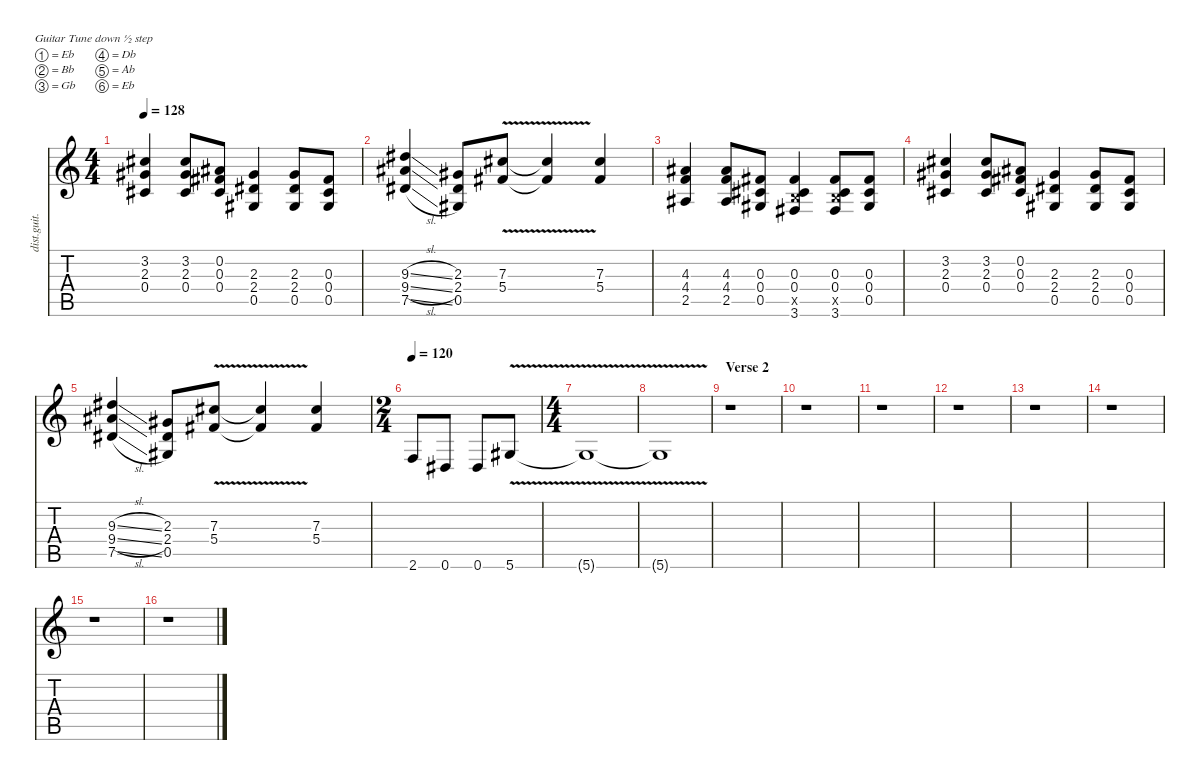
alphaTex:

\defaultSystemsLayout 4
\hideDynamics
\bracketExtendMode nobrackets
\otherSystemsTrackNameOrientation horizontal
\track ("James Iha (Distorted Lead)" "dist.guit.") {instrument distortionguitar}
\staff {score tabs}
\tuning (Eb4 Bb3 Gb3 Db3 Ab2 Eb2)
\ts (4 4)
\tempo 128
\clef g2
\ks c
(3.2{acc #} 2.3{acc #} 0.4{acc #}).4{dy mf beam Up} (3.2{acc #} 2.3{acc #} 0.4{acc #}).8{beam Up} (0.2{acc #} 0.3{acc #} 0.4{acc #}).8{beam Up} (2.3{acc #} 2.4{acc #} 0.5{acc #}).4{beam Up} (2.3{acc #} 2.4{acc #} 0.5{acc #}).8{beam Up} (0.3{acc #} 0.4{acc #} 0.5{acc #}).8{beam Up} |
(9.3{sl acc #} 9.4{sl acc #} 7.5{sl acc #}).4{beam Up} (2.3{acc #} 2.4{acc #} 0.5{acc #}).8{beam Up} (7.3{v acc #} 5.4{v acc #}).8{beam Up} (5.4{v t acc #} 7.3{v t acc #}).4{beam Up} (7.3{acc #} 5.4{acc #}).4{beam Up} |
(4.3{acc #} 4.4 2.5{acc #}).4{beam Up} (4.3{acc #} 4.4 2.5{acc #}).8{beam Up} (0.3{acc #} 0.4{acc #} 0.5{acc #}).8{beam Up} (0.3{acc #} 0.4{acc #} 3.5{x} 3.6{acc #}).4{beam Up} (0.3{acc #} 0.4{acc #} 3.5{x} 3.6{acc #}).8{beam Up} (0.3{acc #} 0.4{acc #} 0.5{acc #}).8{beam Up} |
(3.2{acc #} 2.3{acc #} 0.4{acc #}).4{beam Up} (3.2{acc #} 2.3{acc #} 0.4{acc #}).8{beam Up} (0.2{acc #} 0.3{acc #} 0.4{acc #}).8{beam Up} (2.3{acc #} 2.4{acc #} 0.5{acc #}).4{beam Up} (2.3{acc #} 2.4{acc #} 0.5{acc #}).8{beam Up} (0.3{acc #} 0.4{acc #} 0.5{acc #}).8{beam Up} |
(9.3{sl acc #} 9.4{sl acc #} 7.5{sl acc #}).4{beam Up} (2.3{acc #} 2.4{acc #} 0.5{acc #}).8{beam Up} (7.3{v acc #} 5.4{v acc #}).8{beam Up} (5.4{v t acc #} 7.3{v t acc #}).4{beam Up} (7.3{acc #} 5.4{acc #}).4{beam Up} |
\ts (2 4)
\beaming (8 2 2 2 2)
\tempo 120
2.6.8{beam Up} 0.6{acc #}.8{beam Up} 0.6{acc #}.8{beam Up} 5.6{v acc #}.8{beam Up} |
\ts (4 4)
\beaming (8 2 2 2 2)
5.6{v t acc #}.1{beam Up} |
5.6{v t acc #}.1{beam Up} |
\section ("" "Verse 2")
r.1{beam Down} |
r.1{beam Down} |
r.1{beam Down} |
r.1{beam Down} |
r.1{beam Down} |
r.1{beam Down} |
r.1{beam Down} |
r.1{beam Down}
